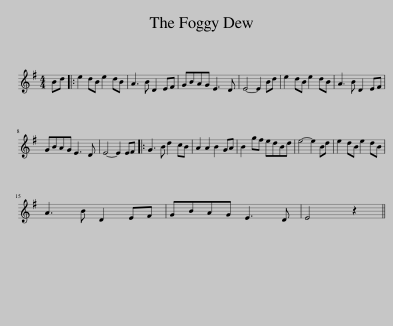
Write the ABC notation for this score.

X:1
L:1/8
M:4/4
I:linebreak $
K:Emin
V:1 treble
V:1
 Bd |: e2 dB e2 dB | A3 B D2 EF | GBAG E3 D | E4- E2 Bd | %5
 e2 dB e2 dB | A3 B D2 EF |$ GBAG E3 D | E4- E2 EF |: G3 B d2 cB | %10
 A2 A2 B2 GA | B2 gf edBd | e4- e2 Bd | e2 dB e2 dB |$ A3 B D2 EF | %15
 GBAG E3 D | E4 z2 || %17
